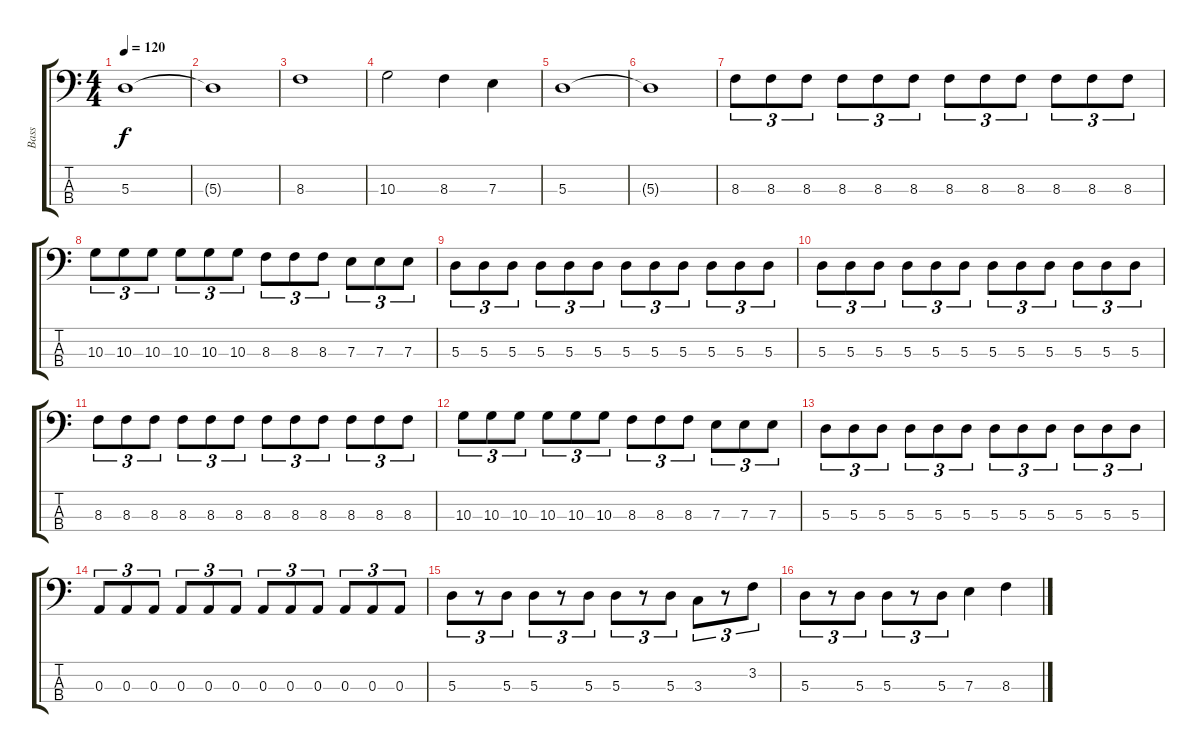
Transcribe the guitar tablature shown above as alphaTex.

\track ("Bass" "Bass") {instrument electricbassfinger}
\staff {score tabs}
\tuning (G2 D2 A1 E1) {hide}
\ts (4 4)
\tempo 120
\clef f4
\ks c
5.3.1{dy f} |
5.3{t}.1 |
8.3.1 |
10.3.2 8.3.4 7.3.4 |
5.3.1 |
5.3{t}.1 |
8.3.8{tu (3 2)} 8.3.8{tu (3 2)} 8.3.8{tu (3 2)} 8.3.8{tu (3 2)} 8.3.8{tu (3 2)} 8.3.8{tu (3 2)} 8.3.8{tu (3 2)} 8.3.8{tu (3 2)} 8.3.8{tu (3 2)} 8.3.8{tu (3 2)} 8.3.8{tu (3 2)} 8.3.8{tu (3 2)} |
10.3.8{tu (3 2)} 10.3.8{tu (3 2)} 10.3.8{tu (3 2)} 10.3.8{tu (3 2)} 10.3.8{tu (3 2)} 10.3.8{tu (3 2)} 8.3.8{tu (3 2)} 8.3.8{tu (3 2)} 8.3.8{tu (3 2)} 7.3.8{tu (3 2)} 7.3.8{tu (3 2)} 7.3.8{tu (3 2)} |
5.3.8{tu (3 2)} 5.3.8{tu (3 2)} 5.3.8{tu (3 2)} 5.3.8{tu (3 2)} 5.3.8{tu (3 2)} 5.3.8{tu (3 2)} 5.3.8{tu (3 2)} 5.3.8{tu (3 2)} 5.3.8{tu (3 2)} 5.3.8{tu (3 2)} 5.3.8{tu (3 2)} 5.3.8{tu (3 2)} |
5.3.8{tu (3 2)} 5.3.8{tu (3 2)} 5.3.8{tu (3 2)} 5.3.8{tu (3 2)} 5.3.8{tu (3 2)} 5.3.8{tu (3 2)} 5.3.8{tu (3 2)} 5.3.8{tu (3 2)} 5.3.8{tu (3 2)} 5.3.8{tu (3 2)} 5.3.8{tu (3 2)} 5.3.8{tu (3 2)} |
8.3.8{tu (3 2)} 8.3.8{tu (3 2)} 8.3.8{tu (3 2)} 8.3.8{tu (3 2)} 8.3.8{tu (3 2)} 8.3.8{tu (3 2)} 8.3.8{tu (3 2)} 8.3.8{tu (3 2)} 8.3.8{tu (3 2)} 8.3.8{tu (3 2)} 8.3.8{tu (3 2)} 8.3.8{tu (3 2)} |
10.3.8{tu (3 2)} 10.3.8{tu (3 2)} 10.3.8{tu (3 2)} 10.3.8{tu (3 2)} 10.3.8{tu (3 2)} 10.3.8{tu (3 2)} 8.3.8{tu (3 2)} 8.3.8{tu (3 2)} 8.3.8{tu (3 2)} 7.3.8{tu (3 2)} 7.3.8{tu (3 2)} 7.3.8{tu (3 2)} |
5.3.8{tu (3 2)} 5.3.8{tu (3 2)} 5.3.8{tu (3 2)} 5.3.8{tu (3 2)} 5.3.8{tu (3 2)} 5.3.8{tu (3 2)} 5.3.8{tu (3 2)} 5.3.8{tu (3 2)} 5.3.8{tu (3 2)} 5.3.8{tu (3 2)} 5.3.8{tu (3 2)} 5.3.8{tu (3 2)} |
0.3.8{tu (3 2)} 0.3.8{tu (3 2)} 0.3.8{tu (3 2)} 0.3.8{tu (3 2)} 0.3.8{tu (3 2)} 0.3.8{tu (3 2)} 0.3.8{tu (3 2)} 0.3.8{tu (3 2)} 0.3.8{tu (3 2)} 0.3.8{tu (3 2)} 0.3.8{tu (3 2)} 0.3.8{tu (3 2)} |
5.3.8{tu (3 2)} r.8{tu (3 2)} 5.3.8{tu (3 2)} 5.3.8{tu (3 2)} r.8{tu (3 2)} 5.3.8{tu (3 2)} 5.3.8{tu (3 2)} r.8{tu (3 2)} 5.3.8{tu (3 2)} 3.3.8{tu (3 2)} r.8{tu (3 2)} 3.2.8{tu (3 2)} |
5.3.8{tu (3 2)} r.8{tu (3 2)} 5.3.8{tu (3 2)} 5.3.8{tu (3 2)} r.8{tu (3 2)} 5.3.8{tu (3 2)} 7.3.4 8.3.4
